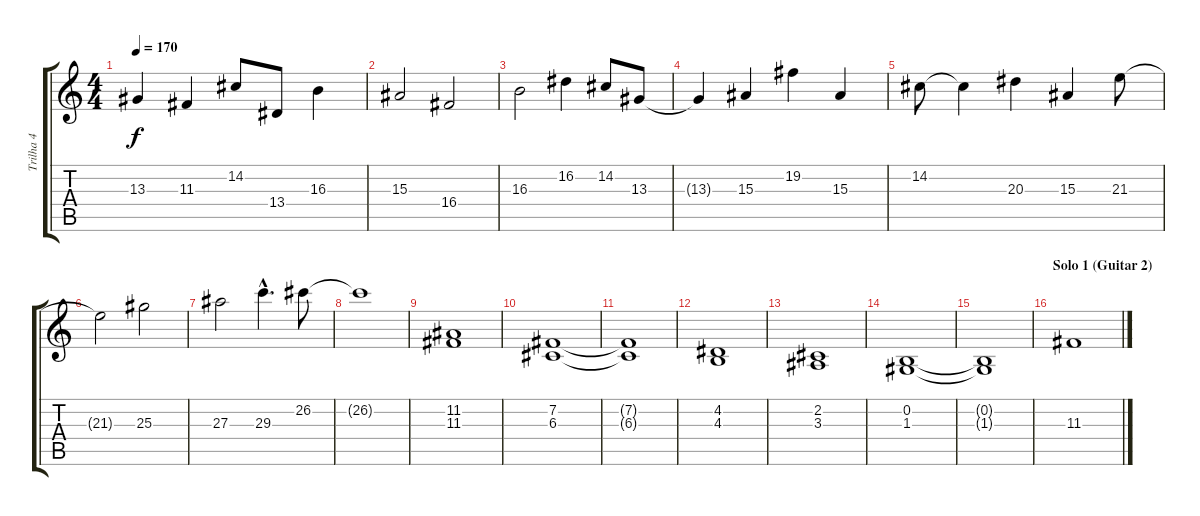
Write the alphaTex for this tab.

\track ("Trilha 4" "Trilha 4") {instrument stringensemble1}
\staff {score tabs}
\tuning (E4 B3 G3 D3 A2 E2) {hide}
\ts (4 4)
\tempo 170
\clef g2
\ks c
13.3.4{dy f} 11.3.4 14.2.8 13.4.8 16.3.4 |
15.3.2 16.4.2 |
16.3.2 16.2.4 14.2.8 13.3.8 |
13.3{t}.4 15.3.4 19.2.4 15.3.4 |
14.2.8 14.2{t}.4 20.3.4 15.3.4 21.3.8 |
21.3{t}.2 25.3.2 |
27.3.2 29.3{hac}.4{d} 26.2.8 |
26.2{t}.1 |
(11.2 11.3).1 |
(7.2 6.3).1 |
(7.2{t} 6.3{t}).1 |
(4.2 4.3).1 |
(2.2 3.3).1 |
(0.2 1.3).1 |
(0.2{t} 1.3{t}).1 |
\section ("" "Solo 1 (Guitar 2)")
11.3.1
